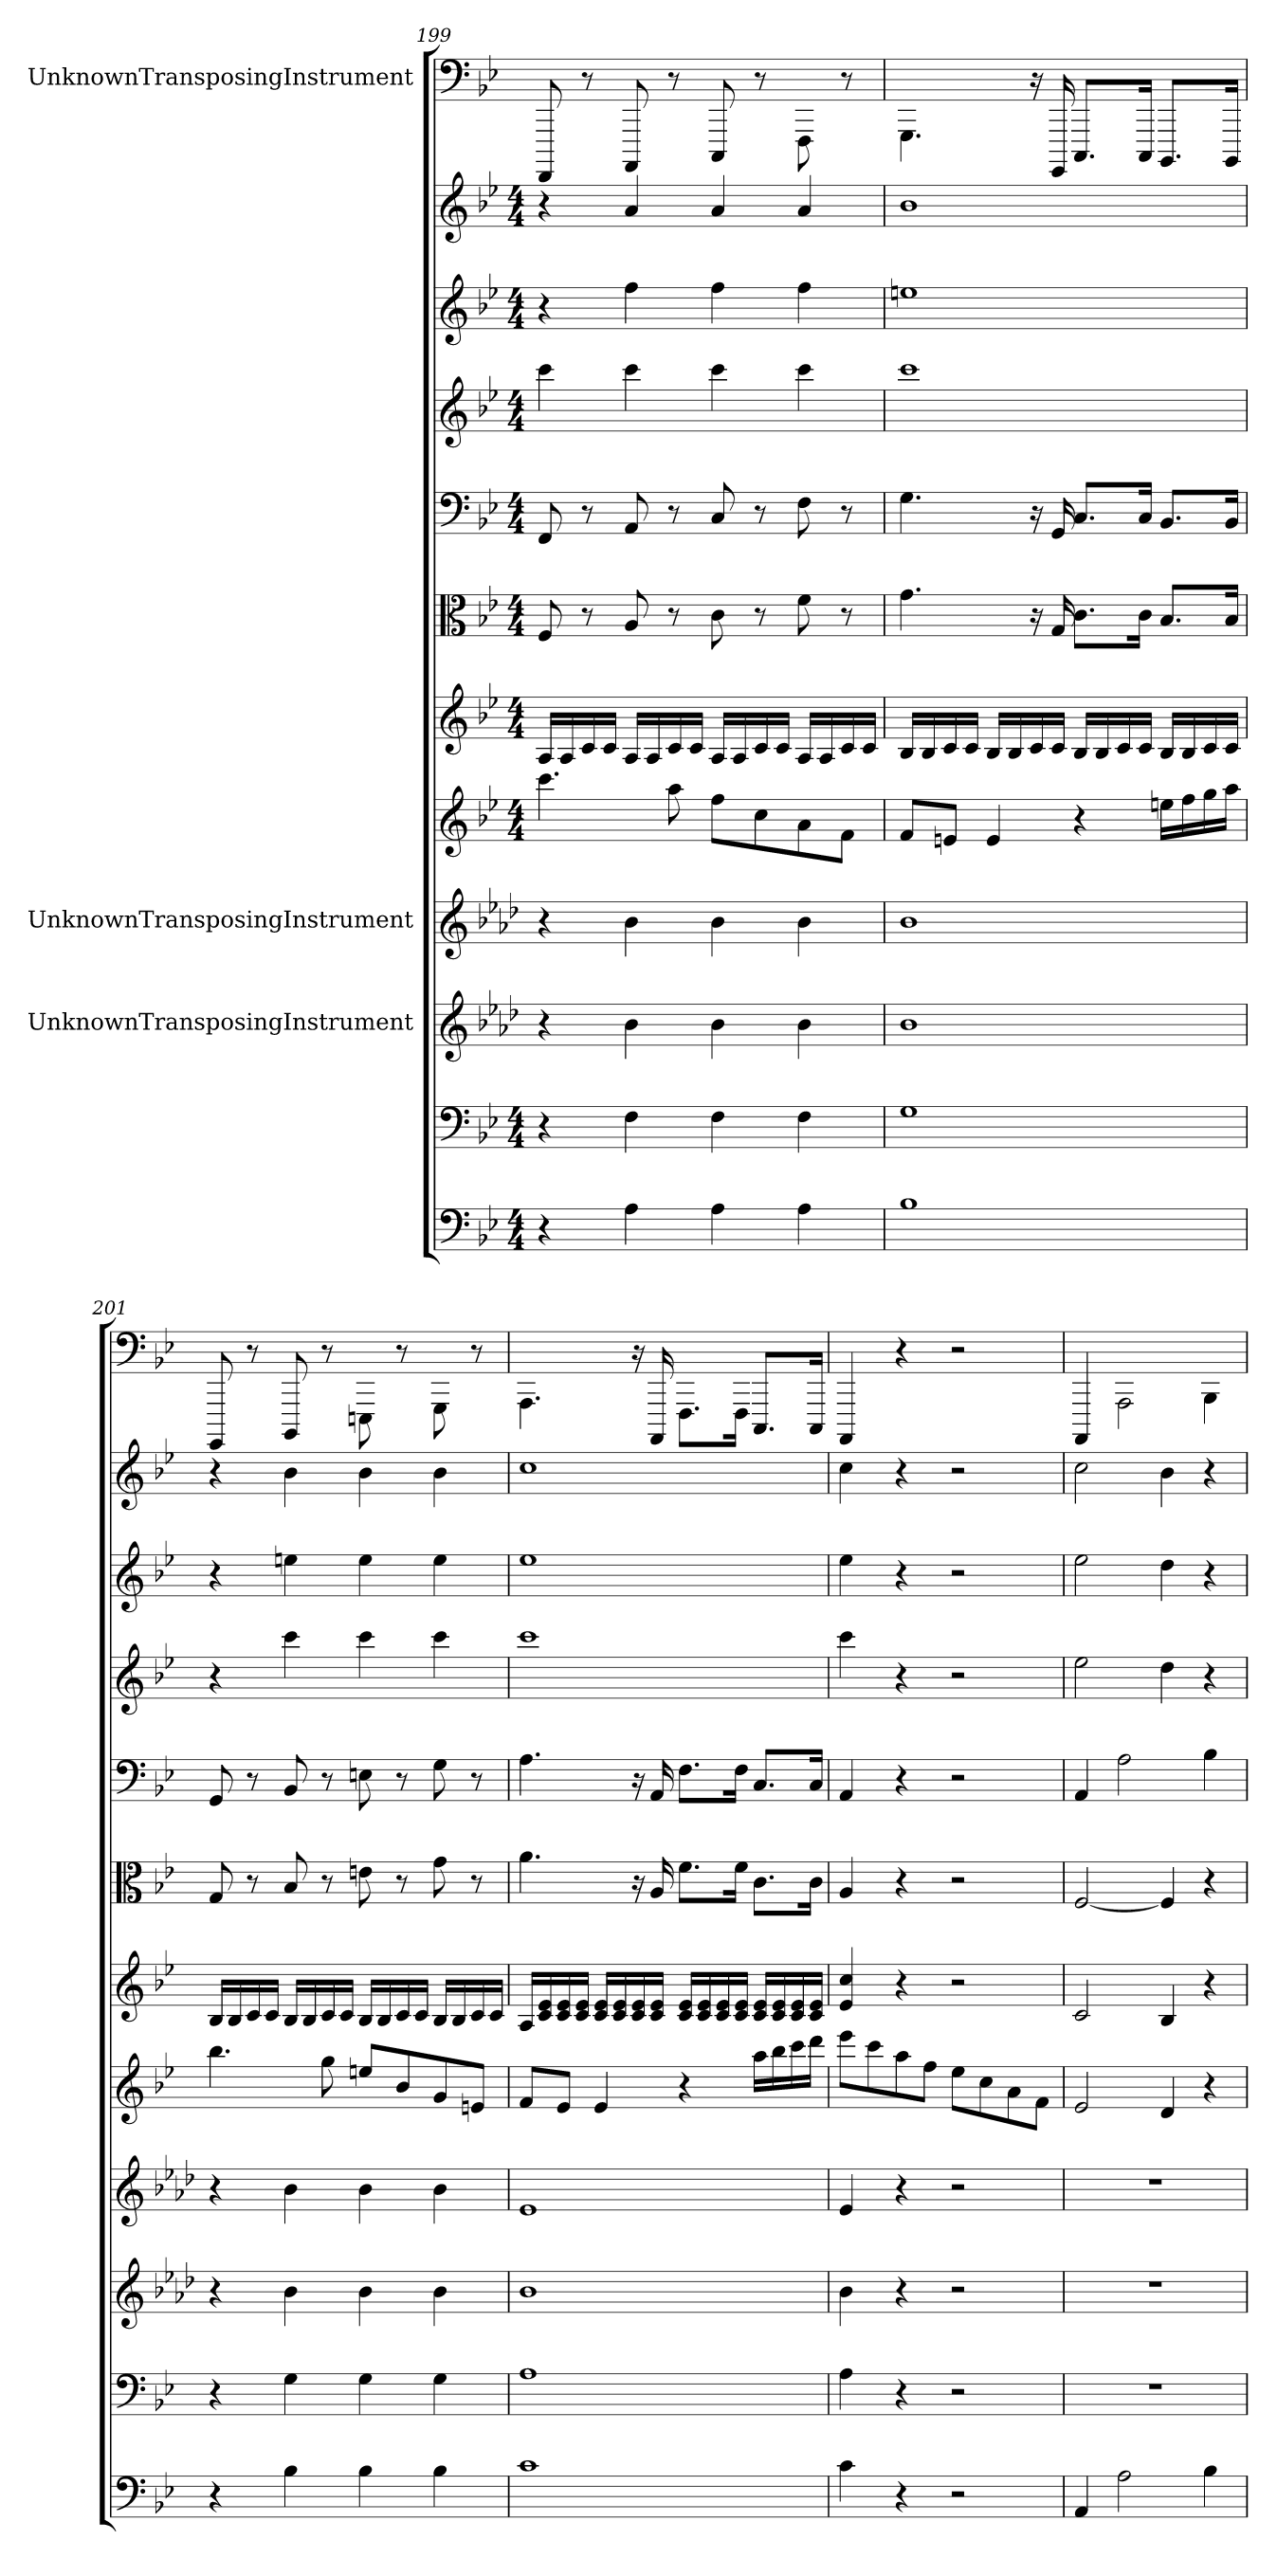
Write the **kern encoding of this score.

**kern	**kern	**kern	**kern	**kern	**kern	**kern	**kern	**kern	**kern	**kern	**kern
*part12	*part11	*part10	*part9	*part8	*part7	*part6	*part5	*part4	*part3	*part2	*part1
*staff12	*staff11	*staff10	*staff9	*staff8	*staff7	*staff6	*staff5	*staff4	*staff3	*staff2	*staff1
*	*	*I"UnknownTransposingInstrument	*I"UnknownTransposingInstrument	*	*	*	*	*	*	*	*I"UnknownTransposingInstrument
*clefF4	*clefF4	*clefG2	*clefG2	*clefG2	*clefG2	*clefC3	*clefF4	*clefG2	*clefG2	*clefG2	*clefF4
*	*	*ITrd-1c-2	*ITrd-1c-2	*	*	*	*	*	*	*	*ITrd-7c-12
*k[b-e-]	*k[b-e-]	*k[b-e-]	*k[b-e-]	*k[b-e-]	*k[b-e-]	*k[b-e-]	*k[b-e-]	*k[b-e-]	*k[b-e-]	*k[b-e-]	*k[b-e-]
*M4/4	*M4/4	*	*	*M4/4	*M4/4	*M4/4	*M4/4	*M4/4	*M4/4	*M4/4	*
=199	=199	=199	=199	=199	=199	=199	=199	=199	=199	=199	=199
4r	4r	4r	4r	4.ccc\	16A/LL	8F/	8FF/	4ccc\	4r	4r	8FFF/
.	.	.	.	.	16A/	.	.	.	.	.	.
.	.	.	.	.	16c/	8r	8r	.	.	.	8r
.	.	.	.	.	16c/JJ	.	.	.	.	.	.
4A\	4F\	4cc\	4cc\	.	16A/LL	8A/	8AA/	4ccc\	4ff\	4a/	8AAA/
.	.	.	.	.	16A/	.	.	.	.	.	.
.	.	.	.	8aa\	16c/	8r	8r	.	.	.	8r
.	.	.	.	.	16c/JJ	.	.	.	.	.	.
4A\	4F\	4cc\	4cc\	8ff\L	16A/LL	8c\	8C/	4ccc\	4ff\	4a/	8CC/
.	.	.	.	.	16A/	.	.	.	.	.	.
.	.	.	.	8cc\	16c/	8r	8r	.	.	.	8r
.	.	.	.	.	16c/JJ	.	.	.	.	.	.
4A\	4F\	4cc\	4cc\	8a\	16A/LL	8f\	8F\	4ccc\	4ff\	4a/	8FF\
.	.	.	.	.	16A/	.	.	.	.	.	.
.	.	.	.	8f\J	16c/	8r	8r	.	.	.	8r
.	.	.	.	.	16c/JJ	.	.	.	.	.	.
=200	=200	=200	=200	=200	=200	=200	=200	=200	=200	=200	=200
1B-\	1G\	1cc\	1cc\	8f/L	16B-/LL	4.g\	4.G\	1ccc\	1een\	1b-\	4.GG\
.	.	.	.	.	16B-/	.	.	.	.	.	.
.	.	.	.	8en/J	16c/	.	.	.	.	.	.
.	.	.	.	.	16c/JJ	.	.	.	.	.	.
.	.	.	.	4e/	16B-/LL	.	.	.	.	.	.
.	.	.	.	.	16B-/	.	.	.	.	.	.
.	.	.	.	.	16c/	16r	16r	.	.	.	16r
.	.	.	.	.	16c/JJ	16G/	16GG/	.	.	.	16GGG/
.	.	.	.	4r	16B-/LL	8.c\L	8.C/L	.	.	.	8.CC/L
.	.	.	.	.	16B-/	.	.	.	.	.	.
.	.	.	.	.	16c/	.	.	.	.	.	.
.	.	.	.	.	16c/JJ	16c\Jk	16C/Jk	.	.	.	16CC/Jk
.	.	.	.	16een\LL	16B-/LL	8.B-/L	8.BB-/L	.	.	.	8.BBB-/L
.	.	.	.	16ff\	16B-/	.	.	.	.	.	.
.	.	.	.	16gg\	16c/	.	.	.	.	.	.
.	.	.	.	16aa\JJ	16c/JJ	16B-/Jk	16BB-/Jk	.	.	.	16BBB-/Jk
=201	=201	=201	=201	=201	=201	=201	=201	=201	=201	=201	=201
4r	4r	4r	4r	4.bb-\	16B-/LL	8G/	8GG/	4r	4r	4r	8GGG/
.	.	.	.	.	16B-/	.	.	.	.	.	.
.	.	.	.	.	16c/	8r	8r	.	.	.	8r
.	.	.	.	.	16c/JJ	.	.	.	.	.	.
4B-\	4G\	4cc\	4cc\	.	16B-/LL	8B-/	8BB-/	4ccc\	4een\	4b-\	8BBB-/
.	.	.	.	.	16B-/	.	.	.	.	.	.
.	.	.	.	8gg\	16c/	8r	8r	.	.	.	8r
.	.	.	.	.	16c/JJ	.	.	.	.	.	.
4B-\	4G\	4cc\	4cc\	8een/L	16B-/LL	8en\	8En\	4ccc\	4ee\	4b-\	8EEn\
.	.	.	.	.	16B-/	.	.	.	.	.	.
.	.	.	.	8b-/	16c/	8r	8r	.	.	.	8r
.	.	.	.	.	16c/JJ	.	.	.	.	.	.
4B-\	4G\	4cc\	4cc\	8g/	16B-/LL	8g\	8G\	4ccc\	4ee\	4b-\	8GG\
.	.	.	.	.	16B-/	.	.	.	.	.	.
.	.	.	.	8en/J	16c/	8r	8r	.	.	.	8r
.	.	.	.	.	16c/JJ	.	.	.	.	.	.
=202	=202	=202	=202	=202	=202	=202	=202	=202	=202	=202	=202
1c\	1A\	1cc\	1f/	8f/L	16A/LL	4.a\	4.A\	1ccc\	1ee-\	1cc\	4.AA\
.	.	.	.	.	16c/ 16e-/	.	.	.	.	.	.
.	.	.	.	8e-/J	16c/ 16e-/	.	.	.	.	.	.
.	.	.	.	.	16c/ 16e-/JJ	.	.	.	.	.	.
.	.	.	.	4e-/	16c/ 16e-/LL	.	.	.	.	.	.
.	.	.	.	.	16c/ 16e-/	.	.	.	.	.	.
.	.	.	.	.	16c/ 16e-/	16r	16r	.	.	.	16r
.	.	.	.	.	16c/ 16e-/JJ	16A/	16AA/	.	.	.	16AAA/
.	.	.	.	4r	16c/ 16e-/LL	8.f\L	8.F\L	.	.	.	8.FF\L
.	.	.	.	.	16c/ 16e-/	.	.	.	.	.	.
.	.	.	.	.	16c/ 16e-/	.	.	.	.	.	.
.	.	.	.	.	16c/ 16e-/JJ	16f\Jk	16F\Jk	.	.	.	16FF\Jk
.	.	.	.	16aa\LL	16c/ 16e-/LL	8.c\L	8.C/L	.	.	.	8.CC/L
.	.	.	.	16bb-\	16c/ 16e-/	.	.	.	.	.	.
.	.	.	.	16ccc\	16c/ 16e-/	.	.	.	.	.	.
.	.	.	.	16ddd\JJ	16c/ 16e-/JJ	16c\Jk	16C/Jk	.	.	.	16CC/Jk
=203	=203	=203	=203	=203	=203	=203	=203	=203	=203	=203	=203
4c\	4A\	4cc\	4f/	8eee-\L	4e-/ 4cc/	4A/	4AA/	4ccc\	4ee-\	4cc\	4AAA/
.	.	.	.	8ccc\	.	.	.	.	.	.	.
4r	4r	4r	4r	8aa\	4r	4r	4r	4r	4r	4r	4r
.	.	.	.	8ff\J	.	.	.	.	.	.	.
2r	2r	2r	2r	8ee-\L	2r	2r	2r	2r	2r	2r	2r
.	.	.	.	8cc\	.	.	.	.	.	.	.
.	.	.	.	8a\	.	.	.	.	.	.	.
.	.	.	.	8f\J	.	.	.	.	.	.	.
=204	=204	=204	=204	=204	=204	=204	=204	=204	=204	=204	=204
4AA/	1r	1r	1r	2e-/	2c/	[2F/	4AA/	2ee-\	2ee-\	2cc\	4AAA/
2A\	.	.	.	.	.	.	2A\	.	.	.	2AA\
.	.	.	.	4d/	4B-/	4F/]	.	4dd\	4dd\	4b-\	.
4B-\	.	.	.	4r	4r	4r	4B-\	4r	4r	4r	4BB-\
=	=	=	=	=	=	=	=	=	=	=	=
*-	*-	*-	*-	*-	*-	*-	*-	*-	*-	*-	*-
